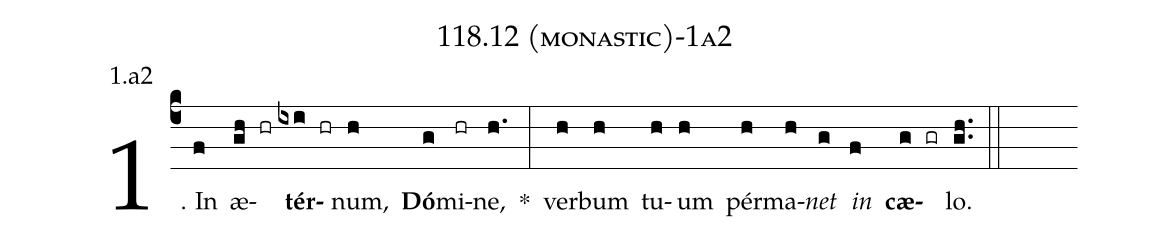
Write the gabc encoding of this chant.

name: 118.12 (monastic)-1a2;
annotation: 1.a2;
%%
(c4)1. In(f) æ(gh hr)<b>tér</b>(ixi hr)num,(h) <b>Dó</b>(g)mi(hr)ne,(h.) *(:) ver(h)bum(h) tu(h)um(h) pér(h)ma(h)<i>net</i>(g) <i>in</i>(f) <b>cæ</b>(g gr)lo.(gh..) (::)
